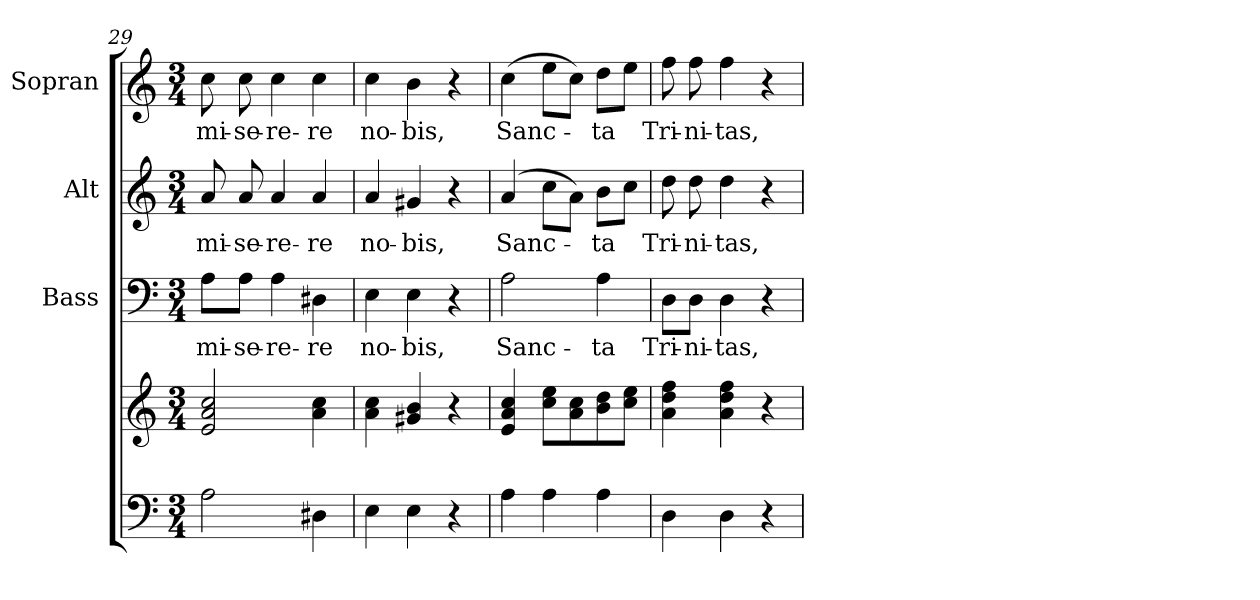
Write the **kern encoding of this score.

**kern	**kern	**kern	**text	**kern	**text	**kern	**text
*part4	*part4	*part3	*part3	*part2	*part2	*part1	*part1
*staff5	*staff4	*staff3	*staff3	*staff2	*staff2	*staff1	*staff1
*	*	*I"Bass	*	*I"Alt	*	*I"Sopran	*
*	*	*I'B.	*	*I'A.	*	*I'S.	*
*clefF4	*clefG2	*clefF4	*	*clefG2	*	*clefG2	*
*k[]	*k[]	*k[]	*	*k[]	*	*k[]	*
*C:	*C:	*C:	*	*C:	*	*C:	*
*M3/4	*M3/4	*M3/4	*	*M3/4	*	*M3/4	*
=29	=29	=29	=29	=29	=29	=29	=29
!	!	!	!LO:LY:b	!	!LO:LY:b	!	!LO:LY:b
2A\	2e/ 2a/ 2cc/	8A\L	mi-	8a/	mi-	8cc\	mi-
!	!	!	!LO:LY:b	!	!LO:LY:b	!	!LO:LY:b
.	.	8A\J	-se-	8a/	-se-	8cc\	-se-
!	!	!	!LO:LY:b	!	!LO:LY:b	!	!LO:LY:b
.	.	4A\	-re-	4a/	-re-	4cc\	-re-
!	!	!	!LO:LY:b	!	!LO:LY:b	!	!LO:LY:b
4D#X\	4a\ 4cc\	4D#X\	-re	4a/	-re	4cc\	-re
=30	=30	=30	=30	=30	=30	=30	=30
!	!	!	!LO:LY:b	!	!LO:LY:b	!	!LO:LY:b
4E\	4a\ 4cc\	4E\	no-	4a/	no-	4cc\	no-
!	!	!	!LO:LY:b	!	!LO:LY:b	!	!LO:LY:b
4E\	4g#X/ 4b/	4E\	-bis,	4g#X/	-bis,	4b\	-bis,
4r	4r	4r	.	4r	.	4r	.
!!LO:PB:g=z
=31	=31	=31	=31	=31	=31	=31	=31
!	!	!	!LO:LY:b	!	!LO:LY:b	!	!LO:LY:b
4A\	4e/ 4a/ 4cc/	2A\	Sanc-	(4a/	Sanc-	(>4cc\	Sanc-
4A\	8cc\ 8ee\L	.	.	8cc\L	.	8ee\L	.
.	8a\ 8cc\	.	.	8a\J)	.	8cc\J)	.
!	!	!	!LO:LY:b	!	!LO:LY:b	!	!LO:LY:b
4A\	8b\ 8dd\	4A\	-ta	8b\L	-ta	8dd\L	-ta
.	8cc\ 8ee\J	.	.	8cc\J	.	8ee\J	.
=32	=32	=32	=32	=32	=32	=32	=32
!	!	!	!LO:LY:b	!	!LO:LY:b	!	!LO:LY:b
4D\	4a\ 4dd\ 4ff\	8D\L	Tri-	8dd\	Tri-	8ff\	Tri-
!	!	!	!LO:LY:b	!	!LO:LY:b	!	!LO:LY:b
.	.	8D\J	-ni-	8dd\	-ni-	8ff\	-ni-
!	!	!	!LO:LY:b	!	!LO:LY:b	!	!LO:LY:b
4D\	4a\ 4dd\ 4ff\	4D\	-tas,	4dd\	-tas,	4ff\	-tas,
4r	4r	4r	.	4r	.	4r	.
=	=	=	=	=	=	=	=
*-	*-	*-	*-	*-	*-	*-	*-
